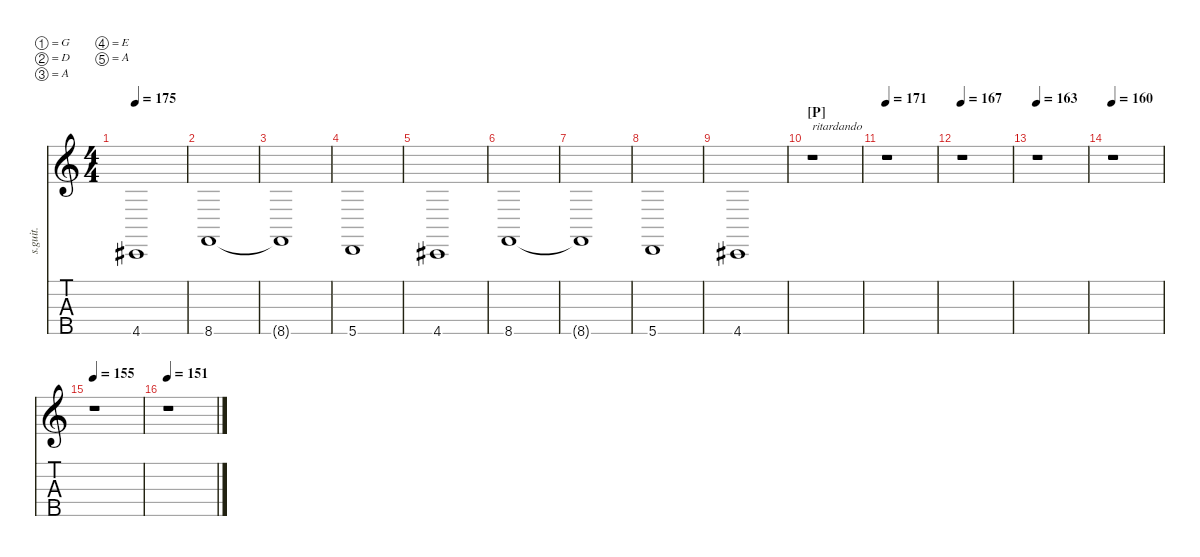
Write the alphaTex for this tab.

\defaultSystemsLayout 4
\hideDynamics
\bracketExtendMode nobrackets
\track ("" "s.guit.") {instrument electricbassfinger}
\staff {score tabs}
\tuning (G2 D2 A1 E1 A0)
\ts (4 4)
\tempo 175
\clef g2
\ks c
4.5{acc #}.1{dy ff} |
8.5.1 |
8.5{t}.1 |
5.5.1 |
4.5{acc #}.1 |
8.5.1 |
8.5{t}.1 |
5.5.1 |
4.5{acc #}.1 |
\section ("P" "")
r.1{txt "ritardando"} |
\tempo 171
r.1 |
\tempo 167
r.1 |
\tempo 163
r.1 |
\tempo 160
r.1 |
\tempo 155
r.1 |
\tempo 151
r.1
